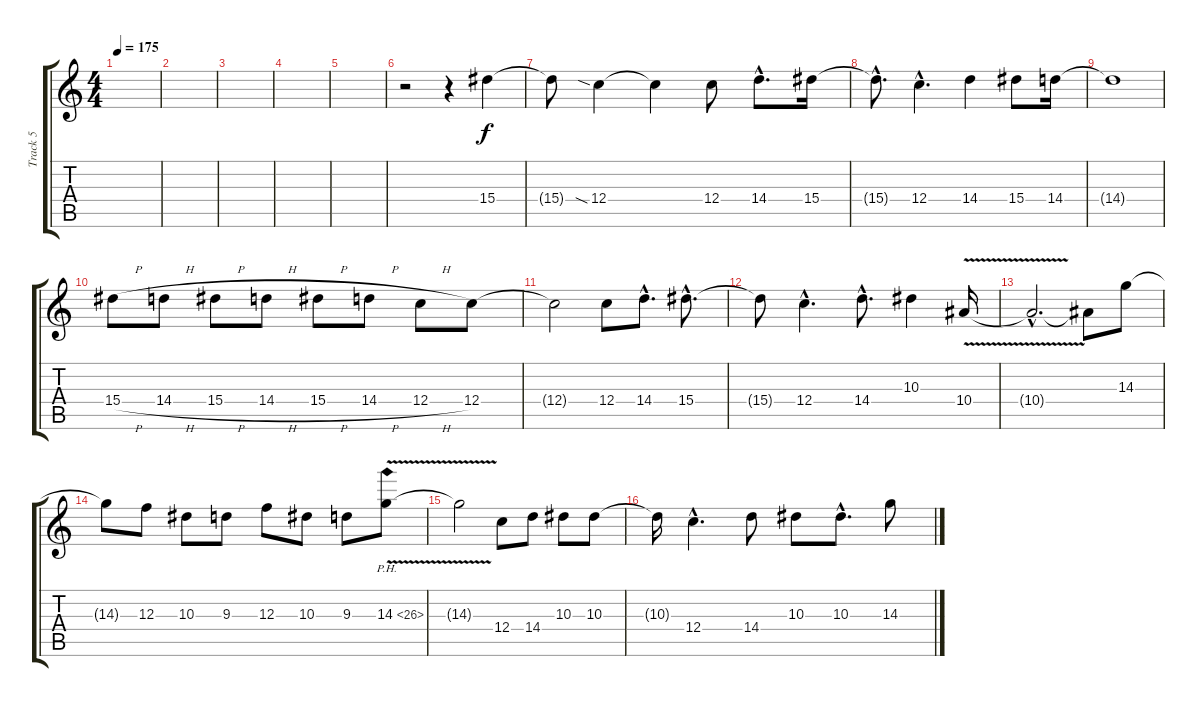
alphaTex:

\track ("Track 5" "Track 5") {instrument distortionguitar}
\staff {score tabs}
\tuning (D4 A3 F3 C3 G2 C2) {hide}
\ts (4 4)
\tempo 175
\clef g2
\ks c
|
|
|
|
|
r.2 r.4 15.4.4 |
15.4{t}.8 12.4{sia}.4 12.4{t}.4 12.4.8 14.4{hac}.8{d} 15.4.16 |
15.4{hac t}.8{d} 12.4{hac}.4{d} 14.4.4 15.4.8 14.4.16 |
14.4{t}.1 |
15.4{h}.8 14.4{h}.8 15.4{h}.8 14.4{h}.8 15.4{h}.8 14.4{h}.8 12.4{h}.8 12.4.8 |
12.4{t}.2 12.4.8 14.4{hac}.8{d} 15.4{hac}.8{d} |
15.4{t}.8 12.4{hac}.4{d} 14.4{hac}.8{d} 10.3.4 10.4{v}.16 |
10.4{hac t}.2{d} 10.4{t}.8 14.3.8 |
14.3{t}.8 12.3.8 10.3.8 9.3.8 12.3.8 10.3.8 9.3.8 14.3{ph 12 v}.8 |
14.3{t}.2 12.4.8 14.4.8 10.3.8 10.3.8 |
10.3{t}.16 12.4{hac}.4{d} 14.4.8 10.3.8 10.3{hac}.8{d} 14.3.8
